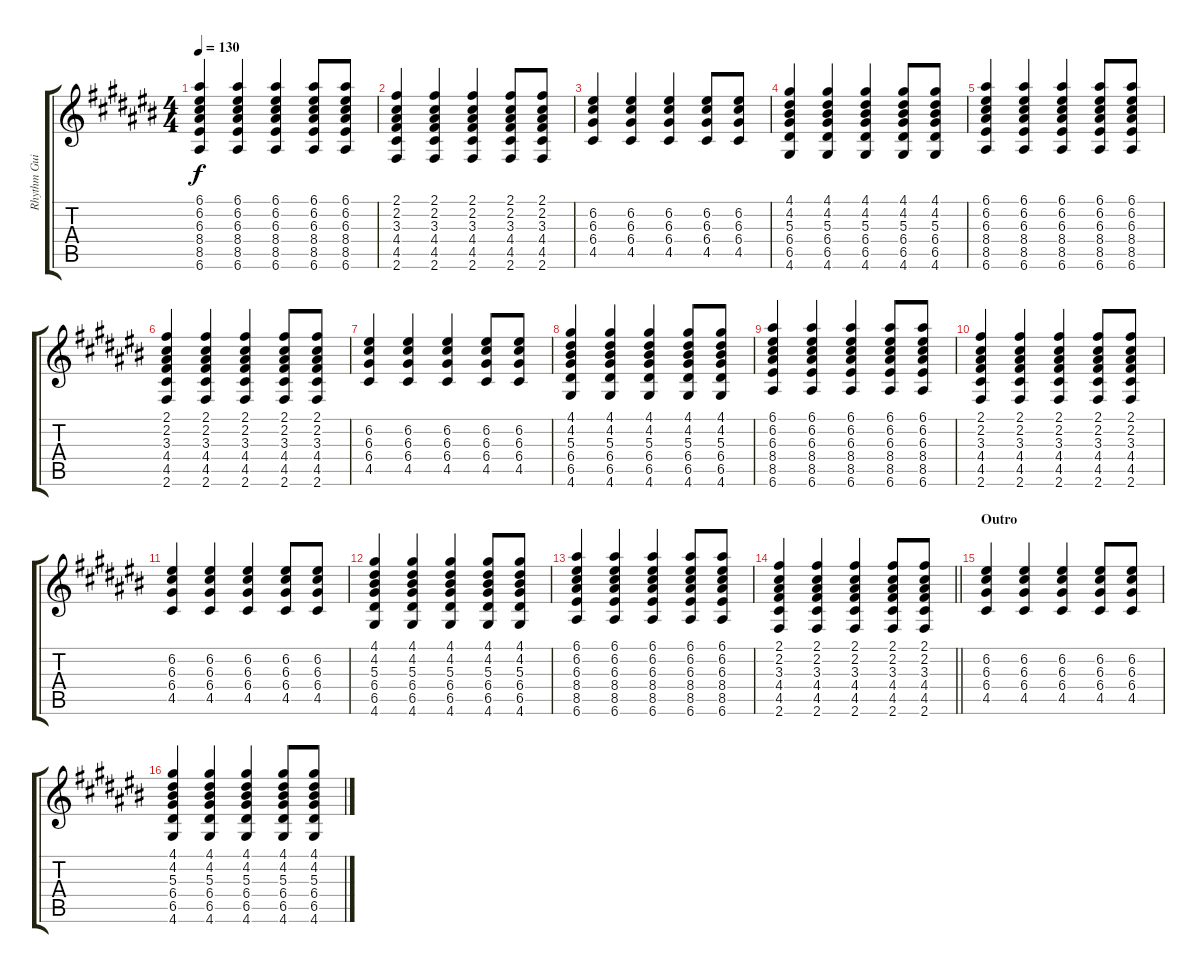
\track ("Rhythm Guitar" "Rhythm Gui") {solo instrument acousticguitarsteel}
\staff {score tabs}
\tuning (E4 B3 G3 D3 A2 E2) {hide}
\ts (4 4)
\tempo 130
\clef g2
\ks c#
(6.1 6.2 6.3 8.4 8.5 6.6).4{dy f} (6.1 6.2 6.3 8.4 8.5 6.6).4 (6.1 6.2 6.3 8.4 8.5 6.6).4 (6.1 6.2 6.3 8.4 8.5 6.6).8 (6.1 6.2 6.3 8.4 8.5 6.6).8 |
(2.1 2.2 3.3 4.4 4.5 2.6).4 (2.1 2.2 3.3 4.4 4.5 2.6).4 (2.1 2.2 3.3 4.4 4.5 2.6).4 (2.1 2.2 3.3 4.4 4.5 2.6).8 (2.1 2.2 3.3 4.4 4.5 2.6).8 |
(6.2 6.3 6.4 4.5).4 (6.2 6.3 6.4 4.5).4 (6.2 6.3 6.4 4.5).4 (6.2 6.3 6.4 4.5).8 (6.2 6.3 6.4 4.5).8 |
(4.1 4.2 5.3 6.4 6.5 4.6).4 (4.1 4.2 5.3 6.4 6.5 4.6).4 (4.1 4.2 5.3 6.4 6.5 4.6).4 (4.1 4.2 5.3 6.4 6.5 4.6).8 (4.1 4.2 5.3 6.4 6.5 4.6).8 |
(6.1 6.2 6.3 8.4 8.5 6.6).4 (6.1 6.2 6.3 8.4 8.5 6.6).4 (6.1 6.2 6.3 8.4 8.5 6.6).4 (6.1 6.2 6.3 8.4 8.5 6.6).8 (6.1 6.2 6.3 8.4 8.5 6.6).8 |
(2.1 2.2 3.3 4.4 4.5 2.6).4 (2.1 2.2 3.3 4.4 4.5 2.6).4 (2.1 2.2 3.3 4.4 4.5 2.6).4 (2.1 2.2 3.3 4.4 4.5 2.6).8 (2.1 2.2 3.3 4.4 4.5 2.6).8 |
(6.2 6.3 6.4 4.5).4 (6.2 6.3 6.4 4.5).4 (6.2 6.3 6.4 4.5).4 (6.2 6.3 6.4 4.5).8 (6.2 6.3 6.4 4.5).8 |
(4.1 4.2 5.3 6.4 6.5 4.6).4 (4.1 4.2 5.3 6.4 6.5 4.6).4 (4.1 4.2 5.3 6.4 6.5 4.6).4 (4.1 4.2 5.3 6.4 6.5 4.6).8 (4.1 4.2 5.3 6.4 6.5 4.6).8 |
(6.1 6.2 6.3 8.4 8.5 6.6).4 (6.1 6.2 6.3 8.4 8.5 6.6).4 (6.1 6.2 6.3 8.4 8.5 6.6).4 (6.1 6.2 6.3 8.4 8.5 6.6).8 (6.1 6.2 6.3 8.4 8.5 6.6).8 |
(2.1 2.2 3.3 4.4 4.5 2.6).4 (2.1 2.2 3.3 4.4 4.5 2.6).4 (2.1 2.2 3.3 4.4 4.5 2.6).4 (2.1 2.2 3.3 4.4 4.5 2.6).8 (2.1 2.2 3.3 4.4 4.5 2.6).8 |
(6.2 6.3 6.4 4.5).4 (6.2 6.3 6.4 4.5).4 (6.2 6.3 6.4 4.5).4 (6.2 6.3 6.4 4.5).8 (6.2 6.3 6.4 4.5).8 |
(4.1 4.2 5.3 6.4 6.5 4.6).4 (4.1 4.2 5.3 6.4 6.5 4.6).4 (4.1 4.2 5.3 6.4 6.5 4.6).4 (4.1 4.2 5.3 6.4 6.5 4.6).8 (4.1 4.2 5.3 6.4 6.5 4.6).8 |
(6.1 6.2 6.3 8.4 8.5 6.6).4 (6.1 6.2 6.3 8.4 8.5 6.6).4 (6.1 6.2 6.3 8.4 8.5 6.6).4 (6.1 6.2 6.3 8.4 8.5 6.6).8 (6.1 6.2 6.3 8.4 8.5 6.6).8 |
\barLineRight lightlight
(2.1 2.2 3.3 4.4 4.5 2.6).4 (2.1 2.2 3.3 4.4 4.5 2.6).4 (2.1 2.2 3.3 4.4 4.5 2.6).4 (2.1 2.2 3.3 4.4 4.5 2.6).8 (2.1 2.2 3.3 4.4 4.5 2.6).8 |
\section ("" "Outro")
(6.2 6.3 6.4 4.5).4 (6.2 6.3 6.4 4.5).4 (6.2 6.3 6.4 4.5).4 (6.2 6.3 6.4 4.5).8 (6.2 6.3 6.4 4.5).8 |
(4.1 4.2 5.3 6.4 6.5 4.6).4 (4.1 4.2 5.3 6.4 6.5 4.6).4 (4.1 4.2 5.3 6.4 6.5 4.6).4 (4.1 4.2 5.3 6.4 6.5 4.6).8 (4.1 4.2 5.3 6.4 6.5 4.6).8
